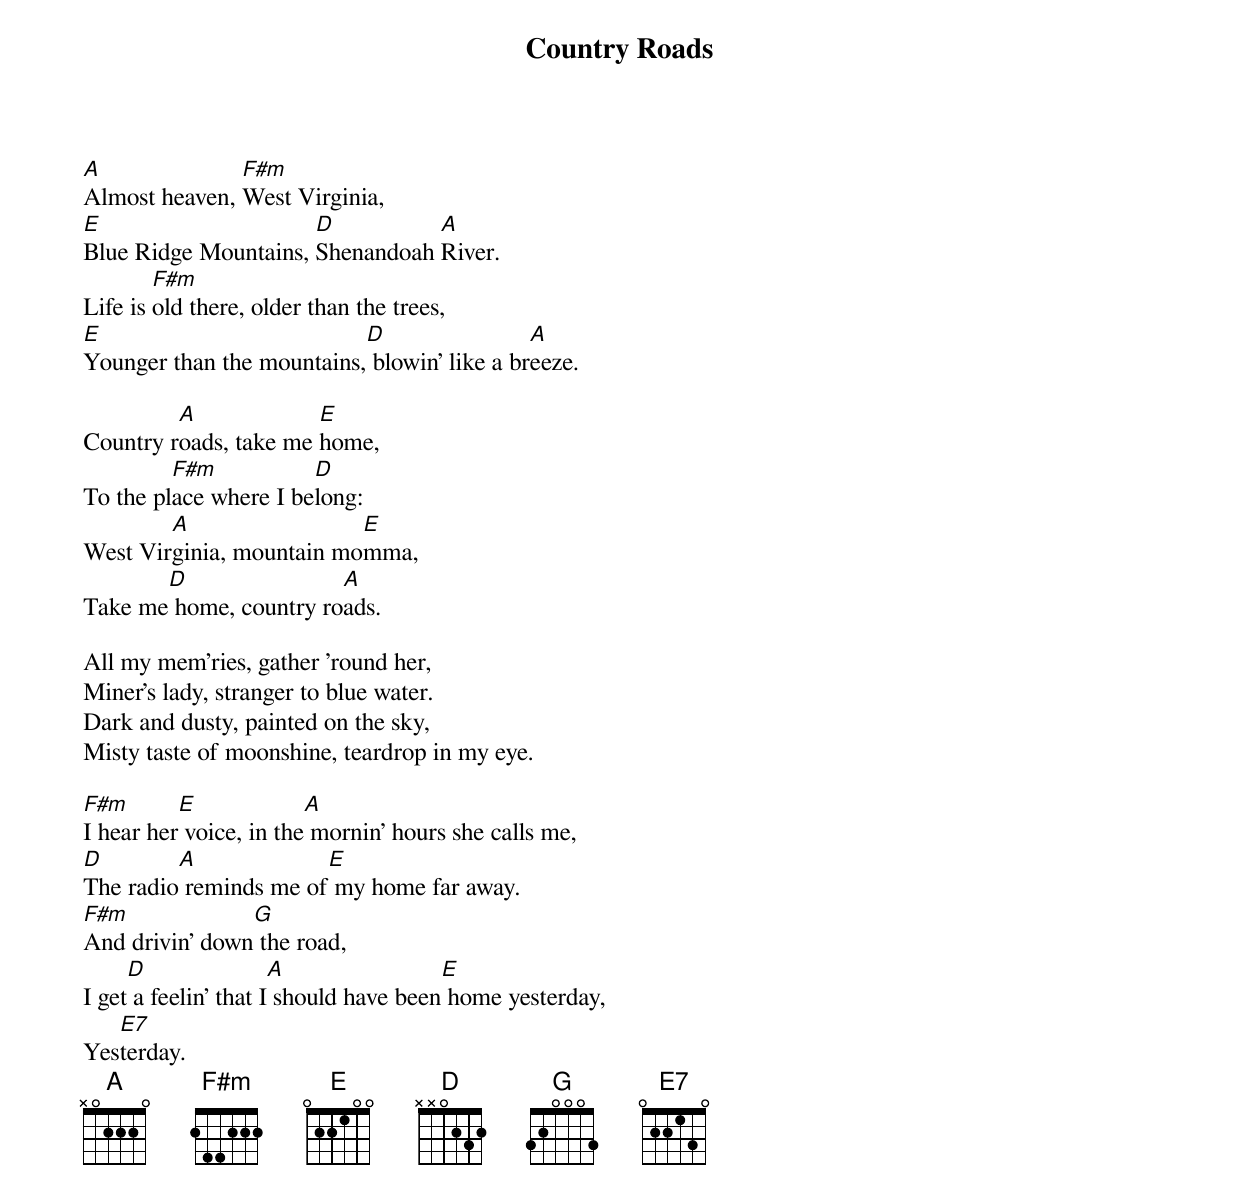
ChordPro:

{title: Country Roads}
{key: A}
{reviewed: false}

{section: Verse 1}
[A]Almost heaven, [F#m]West Virginia,
[E]Blue Ridge Mountains, [D]Shenandoah [A]River.
Life is [F#m]old there, older than the trees,
[E]Younger than the mountains,[D] blowin' like a br[A]eeze.

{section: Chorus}
Country r[A]oads, take me [E]home,
To the pl[F#m]ace where I be[D]long:
West Vir[A]ginia, mountain mo[E]mma,
Take me[D] home, country ro[A]ads.

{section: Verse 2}
All my mem'ries, gather 'round her,
Miner's lady, stranger to blue water.
Dark and dusty, painted on the sky,
Misty taste of moonshine, teardrop in my eye.

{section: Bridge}
[F#m]I hear her[E] voice, in the[A] mornin' hours she calls me,
[D]The radio[A] reminds me of[E] my home far away.
[F#m]And drivin' down[G] the road,
I get[D] a feelin' that I[A] should have been[E] home yesterday,
Yes[E7]terday.
